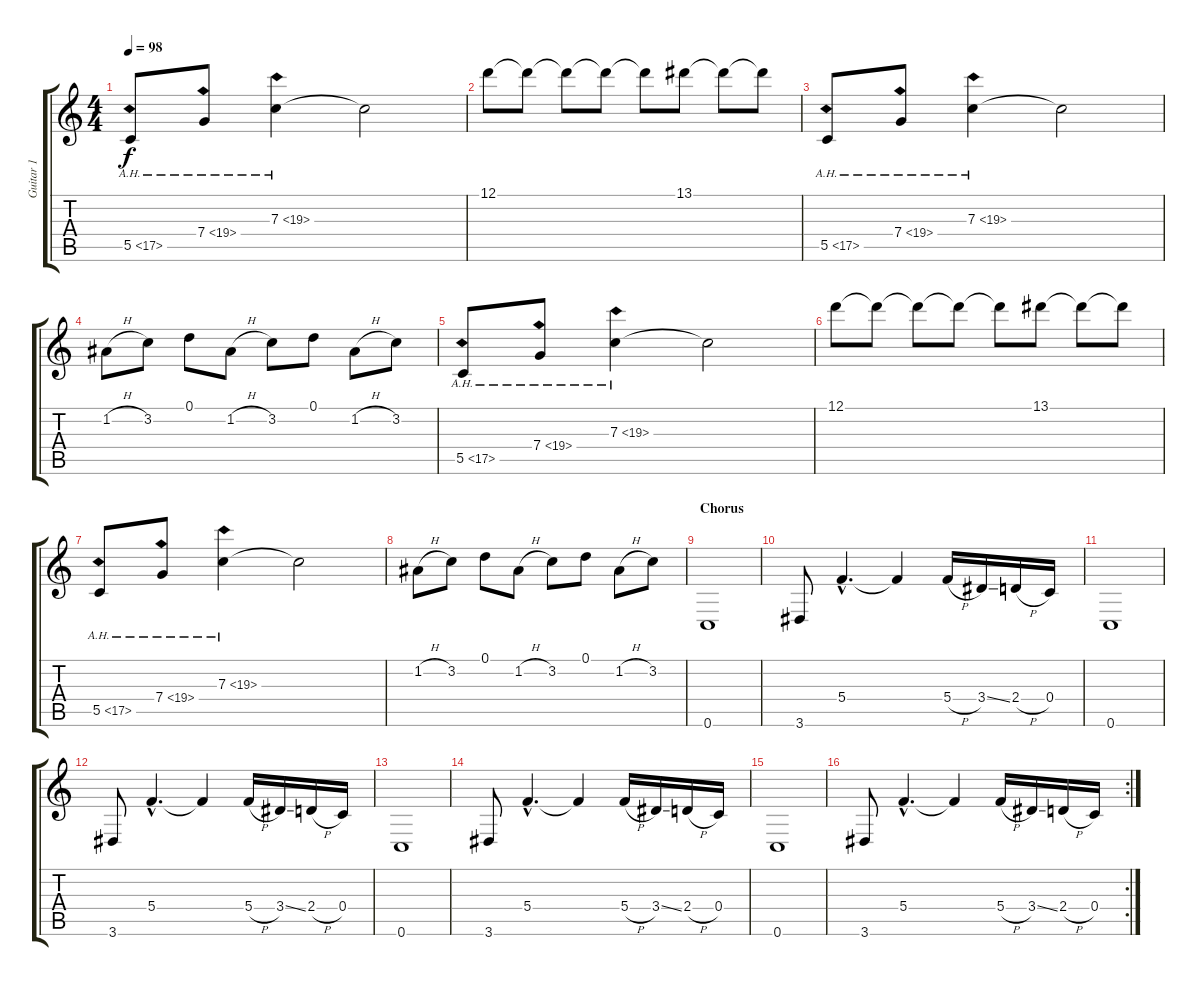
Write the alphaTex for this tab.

\track ("Guitar 1" "Guitar 1") {instrument electricguitarclean}
\staff {score tabs}
\tuning (D4 A3 F3 C3 G2 C2) {hide}
\ts (4 4)
\tempo 98
\clef g2
\ks c
5.5{ah 12}.8{dy f} 7.4{ah 12}.8 7.3{ah 12}.4 7.3{t}.2 |
12.1.8 12.1{t}.8 12.1{t}.8 12.1{t}.8 12.1{t}.8 13.1.8 13.1{t}.8 13.1{t}.8 |
5.5{ah 12}.8 7.4{ah 12}.8 7.3{ah 12}.4 7.3{t}.2 |
1.2{h}.8 3.2.8 0.1.8 1.2{h}.8 3.2.8 0.1.8 1.2{h}.8 3.2.8 |
5.5{ah 12}.8 7.4{ah 12}.8 7.3{ah 12}.4 7.3{t}.2 |
12.1.8 12.1{t}.8 12.1{t}.8 12.1{t}.8 12.1{t}.8 13.1.8 13.1{t}.8 13.1{t}.8 |
5.5{ah 12}.8 7.4{ah 12}.8 7.3{ah 12}.4 7.3{t}.2 |
1.2{h}.8 3.2.8 0.1.8 1.2{h}.8 3.2.8 0.1.8 1.2{h}.8 3.2.8 |
\section ("" "Chorus")
0.6.1 |
3.6.8 5.4{hac}.4{d} 5.4{t}.4 5.4{h}.16 3.4{ss}.16 2.4{h}.16 0.4.16 |
0.6.1 |
3.6.8 5.4{hac}.4{d} 5.4{t}.4 5.4{h}.16 3.4{ss}.16 2.4{h}.16 0.4.16 |
0.6.1 |
3.6.8 5.4{hac}.4{d} 5.4{t}.4 5.4{h}.16 3.4{ss}.16 2.4{h}.16 0.4.16 |
0.6.1 |
\rc 2
3.6.8 5.4{hac}.4{d} 5.4{t}.4 5.4{h}.16 3.4{ss}.16 2.4{h}.16 0.4.16
